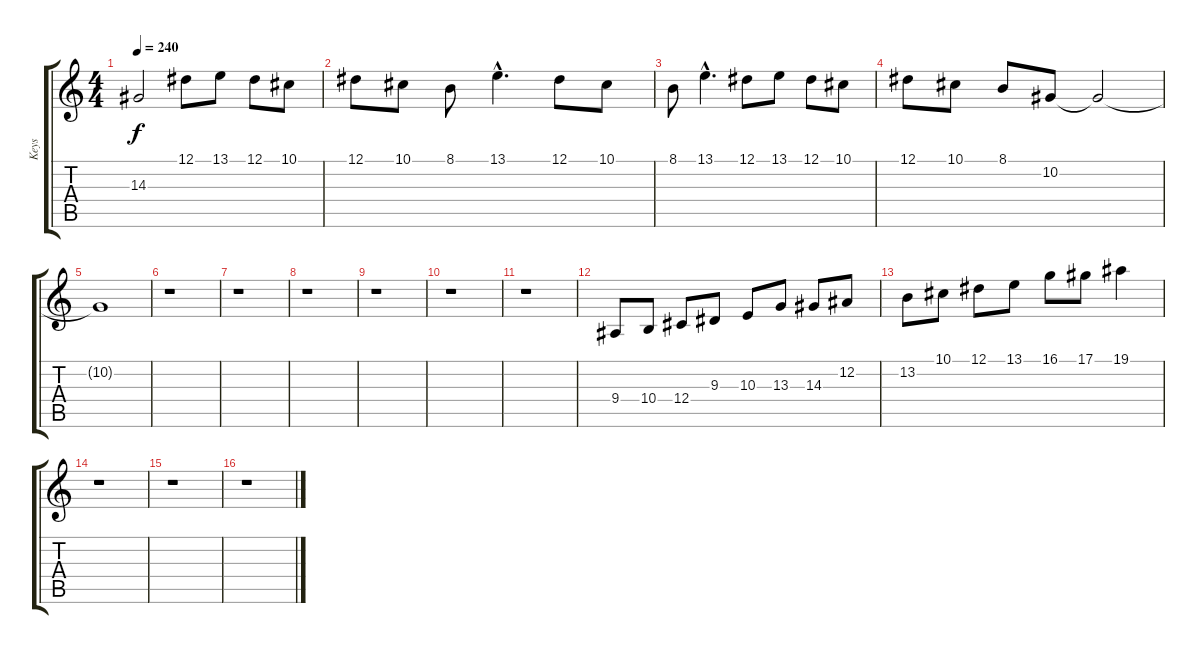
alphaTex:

\track ("Keys" "Keys") {instrument rockorgan}
\staff {score tabs}
\tuning (Eb4 Bb3 Gb3 Db3 Ab2 Eb2) {hide}
\ts (4 4)
\tempo 240
\clef g2
\ks c
14.3{t}.2{dy f} 12.1.8 13.1.8 12.1.8 10.1.8 |
12.1.8 10.1.8 8.1.8 13.1{hac}.4{d} 12.1.8 10.1.8 |
8.1.8 13.1{hac}.4{d} 12.1.8 13.1.8 12.1.8 10.1.8 |
12.1.8 10.1.8 8.1.8 10.2.8 10.2{t}.2 |
10.2{t}.1 |
r.1 |
r.1 |
r.1 |
r.1 |
r.1 |
r.1 |
9.4.8 10.4.8 12.4.8 9.3.8 10.3.8 13.3.8 14.3.8 12.2.8 |
13.2.8 10.1.8 12.1.8 13.1.8 16.1.8 17.1.8 19.1.4 |
r.1 |
r.1 |
r.1
